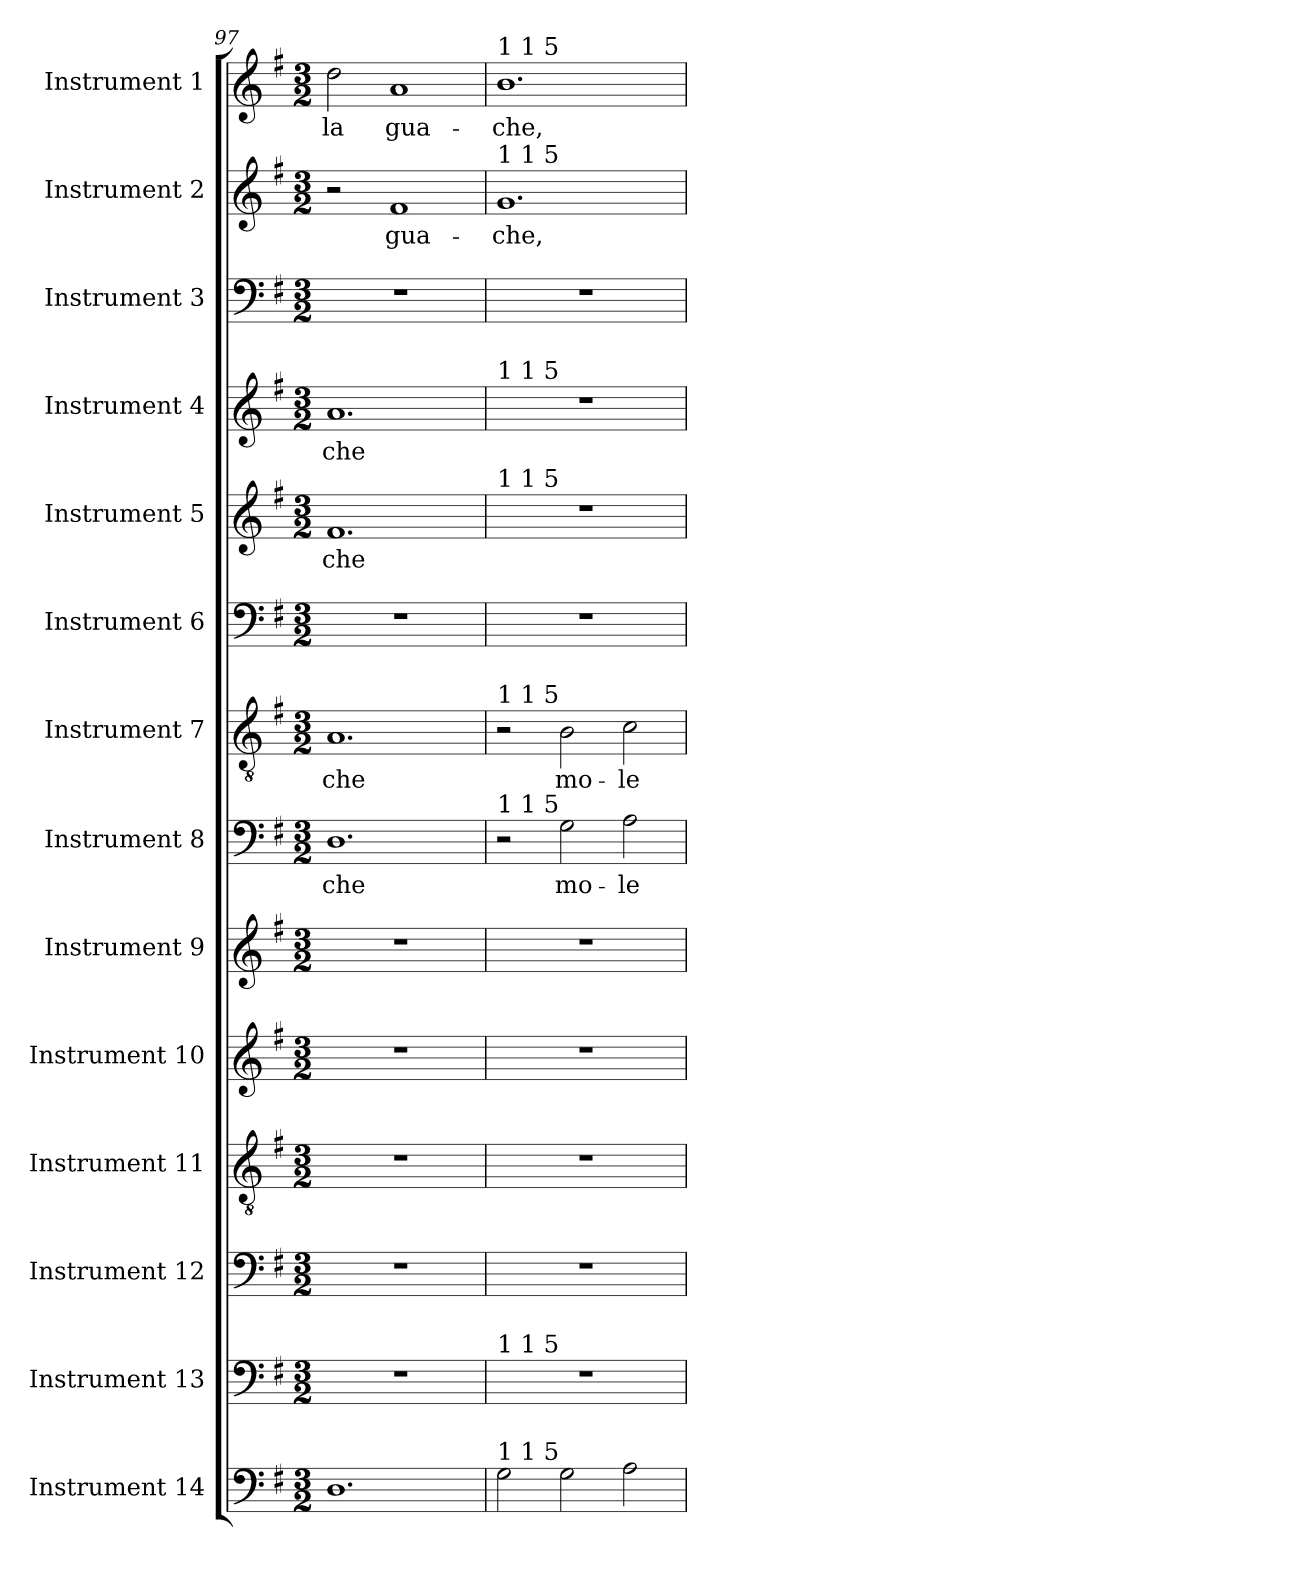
**kern	**kern	**kern	**kern	**kern	**kern	**kern	**text	**kern	**text	**kern	**kern	**text	**kern	**text	**kern	**kern	**text	**kern	**text
*part14	*part13	*part12	*part11	*part10	*part9	*part8	*part8	*part7	*part7	*part6	*part5	*part5	*part4	*part4	*part3	*part2	*part2	*part1	*part1
*staff14	*staff13	*staff12	*staff11	*staff10	*staff9	*staff8	*staff8	*staff7	*staff7	*staff6	*staff5	*staff5	*staff4	*staff4	*staff3	*staff2	*staff2	*staff1	*staff1
*I"Instrument 14	*I"Instrument 13	*I"Instrument 12	*I"Instrument 11	*I"Instrument 10	*I"Instrument 9	*I"Instrument 8	*	*I"Instrument 7	*	*I"Instrument 6	*I"Instrument 5	*	*I"Instrument 4	*	*I"Instrument 3	*I"Instrument 2	*	*I"Instrument 1	*
*clefF4	*clefF4	*clefF4	*clefGv2	*clefG2	*clefG2	*clefF4	*	*clefGv2	*	*clefF4	*clefG2	*	*clefG2	*	*clefF4	*clefG2	*	*clefG2	*
*k[f#]	*k[f#]	*k[f#]	*k[f#]	*k[f#]	*k[f#]	*k[f#]	*	*k[f#]	*	*k[f#]	*k[f#]	*	*k[f#]	*	*k[f#]	*k[f#]	*	*k[f#]	*
*G:	*G:	*G:	*G:	*G:	*G:	*G:	*	*G:	*	*G:	*G:	*	*G:	*	*G:	*G:	*	*G:	*
*M3/2	*M3/2	*M3/2	*M3/2	*M3/2	*M3/2	*M3/2	*	*M3/2	*	*M3/2	*M3/2	*	*M3/2	*	*M3/2	*M3/2	*	*M3/2	*
=97	=97	=97	=97	=97	=97	=97	=97	=97	=97	=97	=97	=97	=97	=97	=97	=97	=97	=97	=97
!	!	!	!	!	!	!	!LO:LY:b:rj	!	!LO:LY:b:rj	!	!	!LO:LY:b:rj	!	!LO:LY:b:rj	!	!	!	!	!LO:LY:b:cj
1.D	1.r	1.r	1.r	1.r	1.r	1.D	-che	1.A	-che	1.r	1.f#	-che	1.a	-che	1.r	2r	.	2dd\	-la
!	!	!	!	!	!	!	!	!	!	!	!	!	!	!	!	!	!LO:LY:b:rj	!	!LO:LY:b:cj
.	.	.	.	.	.	.	.	.	.	.	.	.	.	.	.	1f#	gua-	1a	gua-
!!LO:PB:g=z
=98	=98	=98	=98	=98	=98	=98	=98	=98	=98	=98	=98	=98	=98	=98	=98	=98	=98	=98	=98
!	!	!	!	!	!	!	!	!	!	!	!	!	!	!	!	!	!	!LO:TX:a:t=1 1 5	!
!	!	!	!	!	!	!	!	!	!	!	!	!	!	!	!	!LO:TX:a:t=1 1 5	!	!	!
!	!	!	!	!	!	!	!	!	!	!	!	!	!LO:TX:a:t=1 1 5	!	!	!	!	!	!
!	!	!	!	!	!	!	!	!	!	!	!LO:TX:a:t=1 1 5	!	!	!	!	!	!	!	!
!	!	!	!	!	!	!	!	!LO:TX:a:t=1 1 5	!	!	!	!	!	!	!	!	!	!	!
!	!	!	!	!	!	!LO:TX:a:t=1 1 5	!	!	!	!	!	!	!	!	!	!	!	!	!
!	!LO:TX:a:t=1 1 5	!	!	!	!	!	!	!	!	!	!	!	!	!	!	!	!	!	!
!LO:TX:a:t=1 1 5	!	!	!	!	!	!	!	!	!	!	!	!	!	!	!	!	!	!	!
!	!	!	!	!	!	!	!	!	!	!	!	!	!	!	!	!	!LO:LY:b:rj	!	!LO:LY:b:cj
2G\	1.r	1.r	1.r	1.r	1.r	2r	.	2r	.	1.r	1.r	.	1.r	.	1.r	1.g	-che,	1.b	-che,
!	!	!	!	!	!	!	!LO:LY:b:rj	!	!LO:LY:b:rj	!	!	!	!	!	!	!	!	!	!
2G\	.	.	.	.	.	2G\	mo-	2B\	mo-	.	.	.	.	.	.	.	.	.	.
!	!	!	!	!	!	!	!LO:LY:b:rj	!	!LO:LY:b:rj	!	!	!	!	!	!	!	!	!	!
2A\	.	.	.	.	.	2A\	-le-	2c\	-le-	.	.	.	.	.	.	.	.	.	.
=	=	=	=	=	=	=	=	=	=	=	=	=	=	=	=	=	=	=	=
*-	*-	*-	*-	*-	*-	*-	*-	*-	*-	*-	*-	*-	*-	*-	*-	*-	*-	*-	*-
